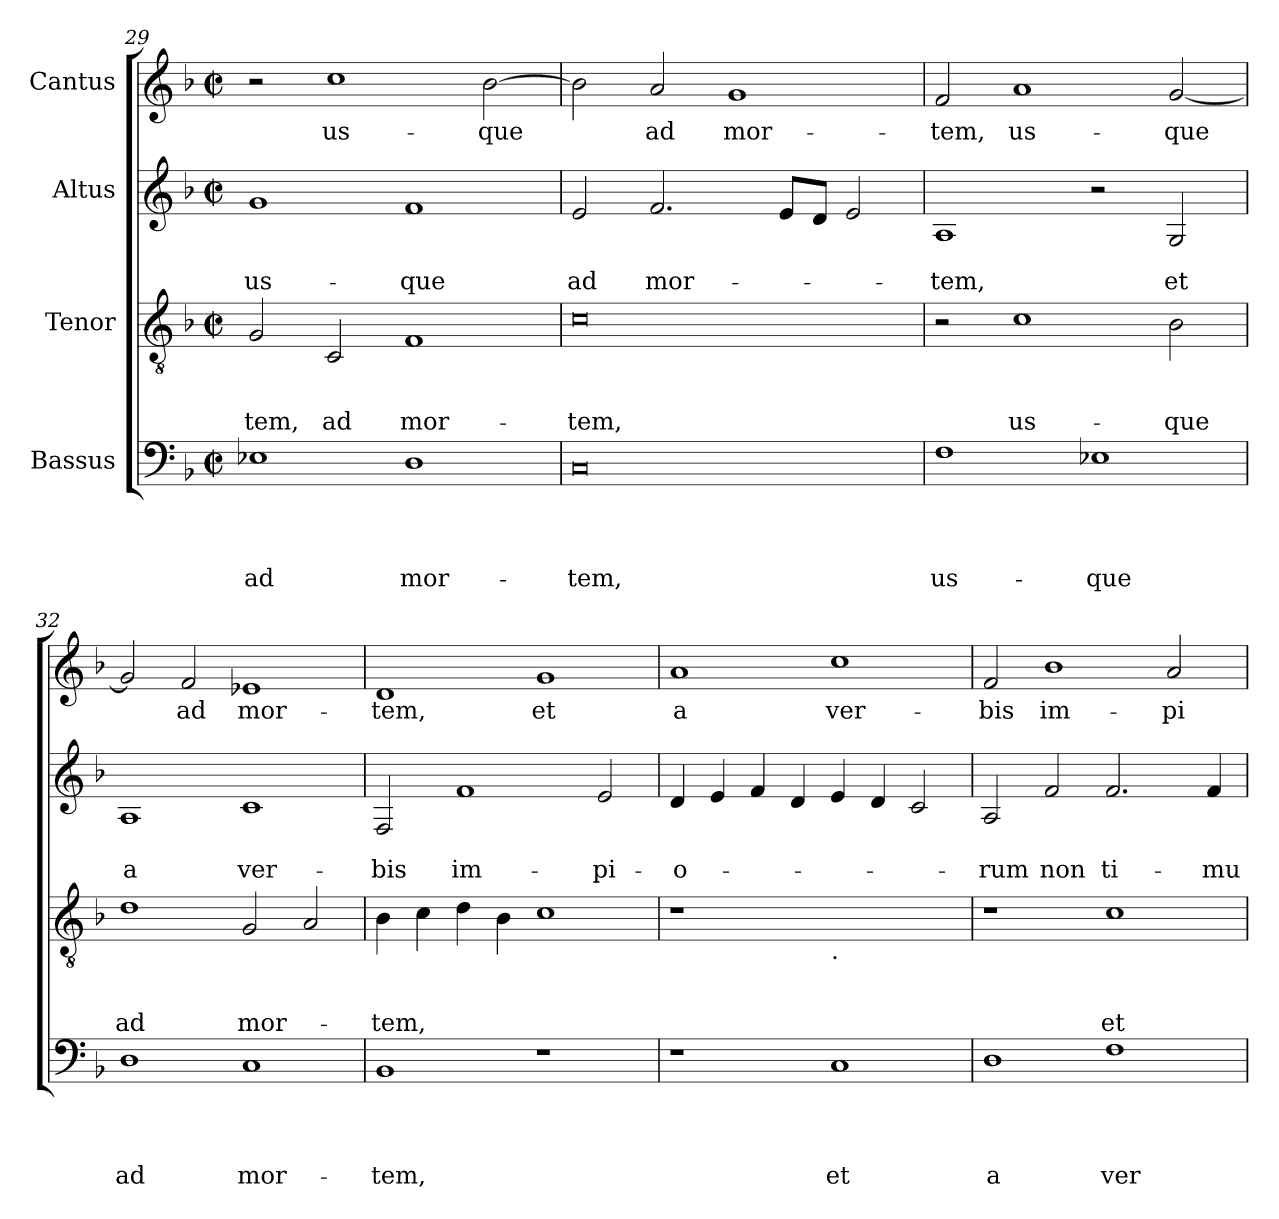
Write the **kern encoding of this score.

**kern	**text	**text	**text	**text	**kern	**text	**text	**text	**kern	**text	**text	**kern	**text
*part4	*part4	*part4	*part4	*part4	*part3	*part3	*part3	*part3	*part2	*part2	*part2	*part1	*part1
*staff4	*staff4	*staff4	*staff4	*staff4	*staff3	*staff3	*staff3	*staff3	*staff2	*staff2	*staff2	*staff1	*staff1
*I"Bassus	*	*	*	*	*I"Tenor	*	*	*	*I"Altus	*	*	*I"Cantus	*
*clefF4	*	*	*	*	*clefGv2	*	*	*	*clefG2	*	*	*clefG2	*
*k[b-]	*	*	*	*	*k[b-]	*	*	*	*k[b-]	*	*	*k[b-]	*
*F:	*	*	*	*	*F:	*	*	*	*F:	*	*	*F:	*
*M2/2	*	*	*	*	*M2/2	*	*	*	*M2/2	*	*	*M2/2	*
*met(c|)	*	*	*	*	*met(c|)	*	*	*	*met(c|)	*	*	*met(c|)	*
=29	=29	=29	=29	=29	=29	=29	=29	=29	=29	=29	=29	=29	=29
!	!	!	!	!LO:LY:b	!	!	!	!LO:LY:b	!	!	!LO:LY:b	!	!
1E-X	.	.	.	ad	2G/	.	.	-tem,	1g	.	us-	2r	.
!	!	!	!	!	!	!	!	!LO:LY:b	!	!	!	!	!LO:LY:b
.	.	.	.	.	2C/	.	.	ad	.	.	.	1cc	us-
!	!	!	!	!LO:LY:b	!	!	!	!LO:LY:b	!	!	!LO:LY:b	!	!
1D	.	.	.	mor-	1F	.	.	mor-	1f	.	-que	.	.
!	!	!	!	!	!	!	!	!	!	!	!	!	!LO:LY:b
.	.	.	.	.	.	.	.	.	.	.	.	[>2b-\	-que
=30	=30	=30	=30	=30	=30	=30	=30	=30	=30	=30	=30	=30	=30
!	!	!	!	!LO:LY:b	!	!	!	!LO:LY:b	!	!	!LO:LY:b	!	!
0C	.	.	.	-tem,	0c	.	.	-tem,	2e/	.	ad	2b-\]	.
!	!	!	!	!	!	!	!	!	!	!	!LO:LY:b	!	!LO:LY:b
.	.	.	.	.	.	.	.	.	2.f/	.	mor-	2a/	ad
!	!	!	!	!	!	!	!	!	!	!	!	!	!LO:LY:b
.	.	.	.	.	.	.	.	.	.	.	.	1g	mor-
.	.	.	.	.	.	.	.	.	8e/L	.	.	.	.
.	.	.	.	.	.	.	.	.	8d/J	.	.	.	.
.	.	.	.	.	.	.	.	.	2e/	.	.	.	.
=31	=31	=31	=31	=31	=31	=31	=31	=31	=31	=31	=31	=31	=31
!	!	!	!	!LO:LY:b	!	!	!	!	!	!	!LO:LY:b	!	!LO:LY:b
1F	.	.	.	us-	2r	.	.	.	1A	.	-tem,	2f/	-tem,
!	!	!	!	!	!	!	!	!LO:LY:b	!	!	!	!	!LO:LY:b
.	.	.	.	.	1c	.	.	us-	.	.	.	1a	us-
!	!	!	!	!LO:LY:b	!	!	!	!	!	!	!	!	!
1E-X	.	.	.	-que	.	.	.	.	2r	.	.	.	.
!	!	!	!	!	!	!	!	!LO:LY:b	!	!	!LO:LY:b	!	!LO:LY:b
.	.	.	.	.	2B-\	.	.	-que	2G/	.	et	[<2g/	-que
=32	=32	=32	=32	=32	=32	=32	=32	=32	=32	=32	=32	=32	=32
!	!	!	!	!LO:LY:b	!	!	!	!LO:LY:b	!	!	!LO:LY:b	!	!
1D	.	.	.	ad	1d	.	.	ad	1A	.	a	2g/]	.
!	!	!	!	!	!	!	!	!	!	!	!	!	!LO:LY:b
.	.	.	.	.	.	.	.	.	.	.	.	2f/	ad
!	!	!	!	!LO:LY:b	!	!	!	!LO:LY:b	!	!	!LO:LY:b	!	!LO:LY:b
1C	.	.	.	mor-	2G/	.	.	mor-	1c	.	ver-	1e-X	mor-
.	.	.	.	.	2A/	.	.	.	.	.	.	.	.
=33	=33	=33	=33	=33	=33	=33	=33	=33	=33	=33	=33	=33	=33
!	!	!	!	!LO:LY:b	!	!	!	!LO:LY:b	!	!	!LO:LY:b	!	!LO:LY:b
1BB-	.	.	.	-tem,	4B-\	.	.	-tem,	2F/	.	-bis	1d	-tem,
.	.	.	.	.	4c\	.	.	.	.	.	.	.	.
!	!	!	!	!	!	!	!	!	!	!	!LO:LY:b	!	!
.	.	.	.	.	4d\	.	.	.	1f	.	im-	.	.
.	.	.	.	.	4B-\	.	.	.	.	.	.	.	.
!	!	!	!	!	!	!	!	!	!	!	!	!	!LO:LY:b
1r	.	.	.	.	1c	.	.	.	.	.	.	1g	et
!	!	!	!	!	!	!	!	!	!	!	!LO:LY:b	!	!
.	.	.	.	.	.	.	.	.	2e/	.	-pi-	.	.
!!LO:LB:g=z
=34	=34	=34	=34	=34	=34	=34	=34	=34	=34	=34	=34	=34	=34
!	!	!	!	!	!	!	!	!	!	!	!LO:LY:b	!	!LO:LY:b
1r	.	.	.	.	1r	.	.	.	4d/	.	-o-	1a	a
.	.	.	.	.	.	.	.	.	4e/	.	.	.	.
.	.	.	.	.	.	.	.	.	4f/	.	.	.	.
.	.	.	.	.	.	.	.	.	4d/	.	.	.	.
!	!	!	!	!	!LO:TX:b:t=.	!	!	!	!	!	!	!	!
!	!	!	!	!LO:LY:b	!	!	!	!	!	!	!	!	!LO:LY:b
1C	.	.	.	et	1ryy	.	.	.	4e/	.	.	1cc	ver-
.	.	.	.	.	.	.	.	.	4d/	.	.	.	.
.	.	.	.	.	.	.	.	.	2c/	.	.	.	.
=35	=35	=35	=35	=35	=35	=35	=35	=35	=35	=35	=35	=35	=35
!	!	!	!	!LO:LY:b	!	!	!	!	!	!	!LO:LY:b	!	!LO:LY:b
1D	.	.	.	a	1r	.	.	.	2A/	.	-rum	2f/	-bis
!	!	!	!	!	!	!	!	!	!	!	!LO:LY:b	!	!LO:LY:b
.	.	.	.	.	.	.	.	.	2f/	.	non	1b-	im-
!	!	!	!	!LO:LY:b	!	!	!	!LO:LY:b	!	!	!LO:LY:b	!	!
1F	.	.	.	ver-	1c	.	.	et	2.f/	.	ti-	.	.
!	!	!	!	!	!	!	!	!	!	!	!	!	!LO:LY:b
.	.	.	.	.	.	.	.	.	.	.	.	2a/	-pi-
!	!	!	!	!	!	!	!	!	!	!	!LO:LY:b	!	!
.	.	.	.	.	.	.	.	.	4f/	.	-mu-	.	.
=	=	=	=	=	=	=	=	=	=	=	=	=	=
*-	*-	*-	*-	*-	*-	*-	*-	*-	*-	*-	*-	*-	*-
